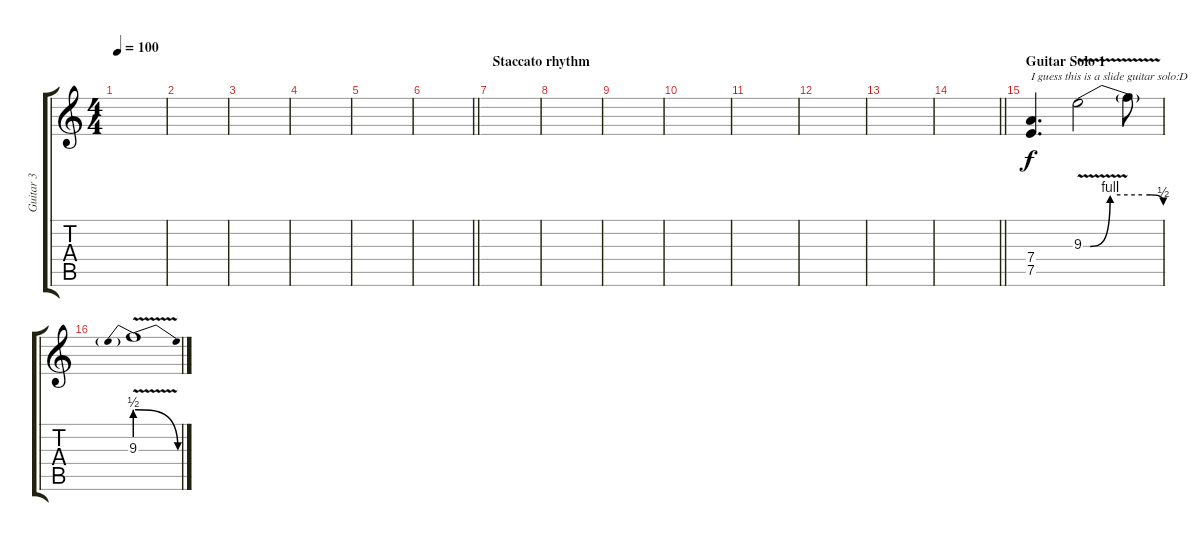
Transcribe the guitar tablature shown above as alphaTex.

\track ("Guitar 3" "Guitar 3") {instrument overdrivenguitar}
\staff {score tabs}
\tuning (E4 B3 G3 D3 A2 E2) {hide}
\ts (4 4)
\tempo 100
\clef g2
\ks c
|
|
|
|
|
\barLineRight lightlight
|
\section ("" "Staccato rhythm")
|
|
|
|
|
|
|
\barLineRight lightlight
|
\section ("" "Guitar Solo 1")
(7.4 7.5).4{d txt "I guess this is a slide guitar solo:D "} 9.3{be (custom 0 0 5 0 20 4 44 4 50 4 60 2) v}.2 9.3{t}.8 |
9.3{be (prebendrelease 0 2 60 0) v}.1
